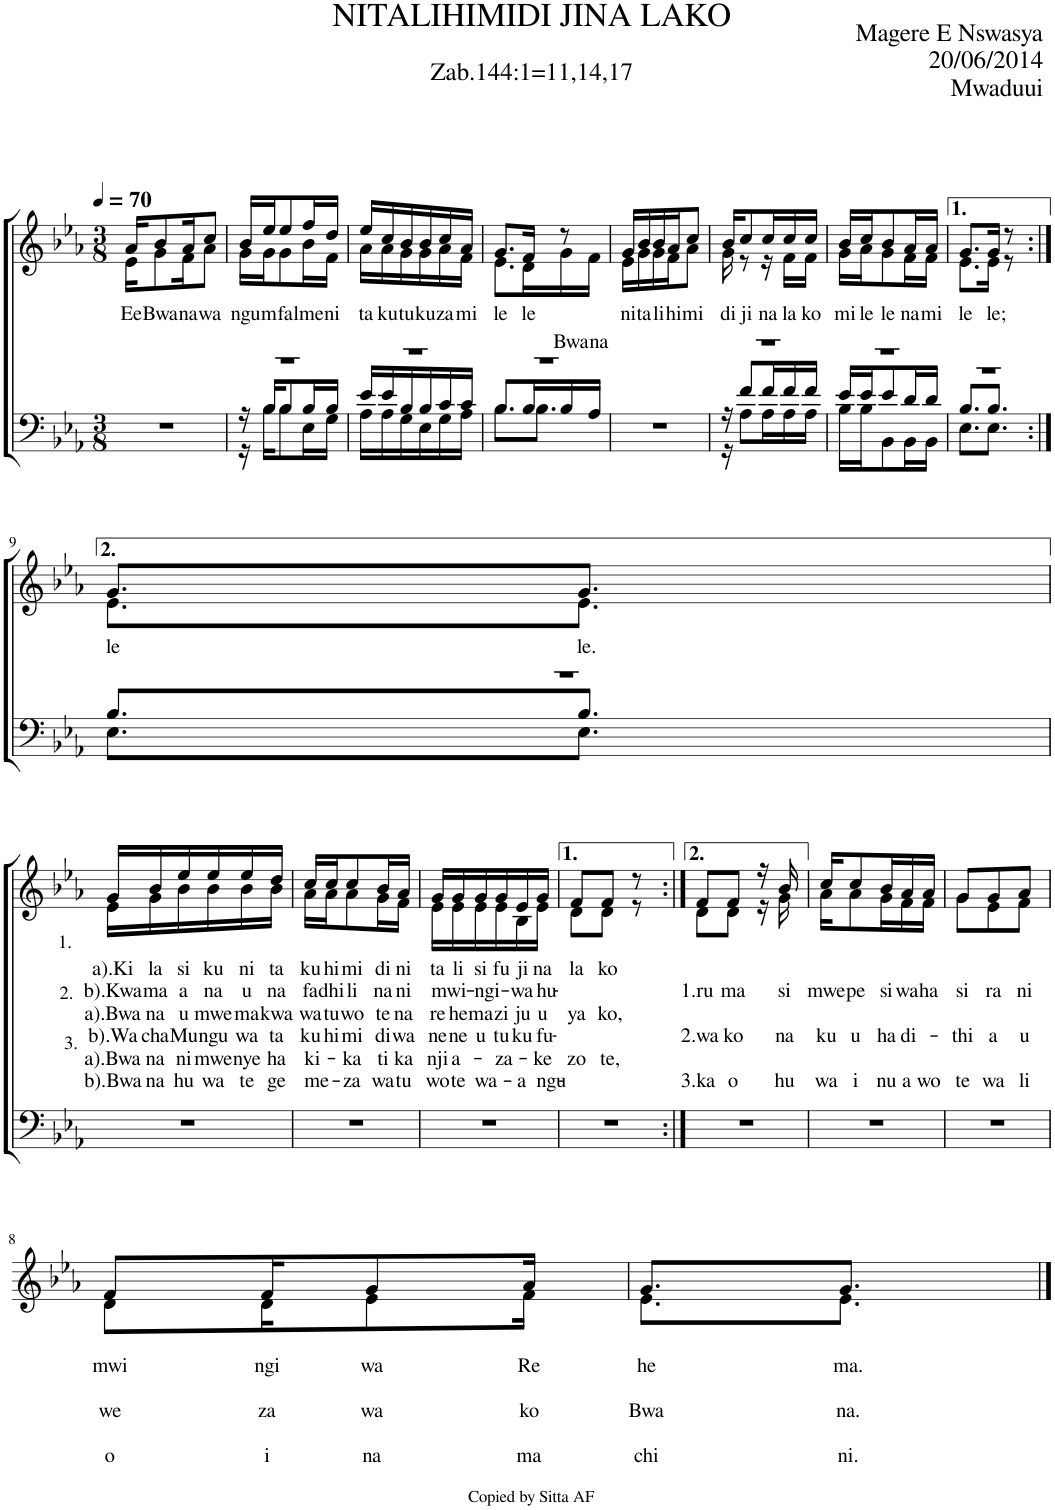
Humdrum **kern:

**kern	**text	**kern	**text	**text	**text	**text	**text	**text	**text
*part2	*part2	*part1	*part1	*part1	*part1	*part1	*part1	*part1	*part1
*staff2	*staff2	*staff1	*staff1	*staff1	*staff1	*staff1	*staff1	*staff1	*staff1
*I"Tenor/Bass	*	*I"Soprano/Alto	*	*	*	*	*	*	*
*clefF4	*	*clefG2	*	*	*	*	*	*	*
*	*	*Trd1c2	*	*	*	*	*	*	*
*k[b-e-a-]	*	*k[b-e-a-]	*	*	*	*	*	*	*
*M3/8	*	*M3/8	*	*	*	*	*	*	*
*MM70	*	*MM70	*	*	*	*	*	*	*
=1	=1	=1	=1	=1	=1	=1	=1	=1	=1
!	!	!	!	!LO:LY:b	!	!	!	!	!
*	*	*^	*	*	*	*	*	*	*
4.r	.	16a-/KL	16e-\KL	.	Ee	.	.	.	.	.
!	!	!	!	!	!LO:LY:b	!	!	!	!	!
.	.	8b-/	8g\	.	Bwa	.	.	.	.	.
!	!	!	!	!	!LO:LY:b	!	!	!	!	!
.	.	16a-/K	16f\K	.	na	.	.	.	.	.
!	!	!	!	!	!LO:LY:b	!	!	!	!	!
.	.	8cc/J	8a-\J	.	wa	.	.	.	.	.
=2	=2	=2	=2	=2	=2	=2	=2	=2	=2	=2
*^	*	*	*	*	*	*	*	*	*	*
*	*^	*	*	*	*	*	*	*	*	*	*
!	!	!	!	!	!	!	!LO:LY:b	!	!	!	!	!
4.r	16r	16r	.	16b-/LL	16g\LL	.	ngu	.	.	.	.	.
!	!	!	!	!	!	!	!LO:LY:b	!	!	!	!	!
.	16B-/KL	16B-\KL	.	16ee-/J	16g\J	.	m	.	.	.	.	.
!	!	!	!	!	!	!	!LO:LY:b	!	!	!	!	!
.	8B-/	8B-\	.	8ee-/	8g\	.	fa	.	.	.	.	.
!	!	!	!	!	!	!	!LO:LY:b	!	!	!	!	!
.	16B-/L	16E-\L	.	16ff/L	16b-\L	.	lme	.	.	.	.	.
!	!	!	!	!	!	!	!LO:LY:b	!	!	!	!	!
.	16B-/JJ	16G\JJ	.	16dd/JJ	16f\JJ	.	ni	.	.	.	.	.
=3	=3	=3	=3	=3	=3	=3	=3	=3	=3	=3	=3	=3
!	!	!	!	!	!	!	!LO:LY:b	!	!	!	!	!
4.r	16e-/LL	16A-\LL	.	16ee-/LL	16a-\LL	.	ta	.	.	.	.	.
!	!	!	!	!	!	!	!LO:LY:b	!	!	!	!	!
.	16e-/	16A-\	.	16cc/	16a-\	.	ku	.	.	.	.	.
!	!	!	!	!	!	!	!LO:LY:b	!	!	!	!	!
.	16B-/	16G\	.	16b-/	16g\	.	tu	.	.	.	.	.
!	!	!	!	!	!	!	!LO:LY:b	!	!	!	!	!
.	16B-/	16E-\	.	16b-/	16g\	.	ku	.	.	.	.	.
!	!	!	!	!	!	!	!LO:LY:b	!	!	!	!	!
.	16c/	16G\	.	16cc/	16a-\	.	za	.	.	.	.	.
!	!	!	!	!	!	!	!LO:LY:b	!	!	!	!	!
.	16c/JJ	16A-\JJ	.	16a-/JJ	16f\JJ	.	mi	.	.	.	.	.
=4	=4	=4	=4	=4	=4	=4	=4	=4	=4	=4	=4	=4
!	!	!	!	!	!	!	!LO:LY:b	!	!	!	!	!
4.r	8.B-/L	8.B-\L	.	8.g/L	8.e-\L	.	le	.	.	.	.	.
!	!	!	!	!	!	!	!LO:LY:b	!	!	!	!	!
.	16B-/L	8.B-\J	.	16f/Jk	16d\L	.	le	.	.	.	.	.
!	!	!	!LO:LY:a	!	!	!	!	!	!	!	!	!
.	16B-/	.	Bwa	8r	16g\	.	.	.	.	.	.	.
!	!	!	!LO:LY:a	!	!	!	!	!	!	!	!	!
.	16A-/JJ	.	na	.	16f\JJ	.	.	.	.	.	.	.
*	*v	*v	*	*	*	*	*	*	*	*	*	*
=5	=5	=5	=5	=5	=5	=5	=5	=5	=5	=5	=5
!	!	!	!	!	!	!LO:LY:b	!	!	!	!	!
*v	*v	*	*	*	*	*	*	*	*	*	*
4.r	.	16g/LL	16e-\LL	.	ni	.	.	.	.	.
!	!	!	!	!	!LO:LY:b	!	!	!	!	!
.	.	16b-/	16g\	.	ta	.	.	.	.	.
!	!	!	!	!	!LO:LY:b	!	!	!	!	!
.	.	16b-/	16g\	.	li	.	.	.	.	.
!	!	!	!	!	!LO:LY:b	!	!	!	!	!
.	.	16a-/J	16f\J	.	hi	.	.	.	.	.
!	!	!	!	!	!LO:LY:b	!	!	!	!	!
.	.	8cc/J	8a-\J	.	mi	.	.	.	.	.
=6	=6	=6	=6	=6	=6	=6	=6	=6	=6	=6
*^	*	*	*	*	*	*	*	*	*	*
*	*^	*	*	*	*	*	*	*	*	*	*
!	!	!	!	!	!	!	!LO:LY:b	!	!	!	!	!
4.r	16r	16r	.	16b-/KL	16g\	.	di	.	.	.	.	.
!	!	!	!	!	!	!	!LO:LY:b	!	!	!	!	!
.	8f/L	8A-\L	.	8cc/	8r	.	ji	.	.	.	.	.
!	!	!	!	!	!	!	!LO:LY:b	!	!	!	!	!
.	16f/L	16A-\L	.	16cc/L	16r	.	na	.	.	.	.	.
!	!	!	!	!	!	!	!LO:LY:b	!	!	!	!	!
.	16f/	16A-\	.	16cc/	16f\LL	.	la	.	.	.	.	.
!	!	!	!	!	!	!	!LO:LY:b	!	!	!	!	!
.	16f/JJ	16A-\JJ	.	16cc/JJ	16f\JJ	.	ko	.	.	.	.	.
=7	=7	=7	=7	=7	=7	=7	=7	=7	=7	=7	=7	=7
!	!	!	!	!	!	!	!LO:LY:b	!	!	!	!	!
4.r	16e-/LL	16B-\LL	.	16b-/LL	16g\LL	.	mi	.	.	.	.	.
!	!	!	!	!	!	!	!LO:LY:b	!	!	!	!	!
.	16e-/J	16B-\J	.	16cc/J	16a-\J	.	le	.	.	.	.	.
!	!	!	!	!	!	!	!LO:LY:b	!	!	!	!	!
.	8e-/	8BB-\	.	8b-/	8g\	.	le	.	.	.	.	.
!	!	!	!	!	!	!	!LO:LY:b	!	!	!	!	!
.	16d/L	16BB-\L	.	16a-/L	16f\L	.	na	.	.	.	.	.
!	!	!	!	!	!	!	!LO:LY:b	!	!	!	!	!
.	16d/JJ	16BB-\JJ	.	16a-/JJ	16f\JJ	.	mi	.	.	.	.	.
=8	=8	=8	=8	=8	=8	=8	=8	=8	=8	=8	=8	=8
!	!	!	!	!	!	!	!LO:LY:b	!	!	!	!	!
4.r	8.B-/L	8.E-\L	.	8.g/L	8.e-\L	.	le	.	.	.	.	.
!	!	!	!	!	!	!	!LO:LY:b	!	!	!	!	!
.	8.B-/J	8.E-\J	.	16g/Jk	16e-\Jk	.	le;	.	.	.	.	.
.	.	.	.	8r	8r	.	.	.	.	.	.	.
!!LO:LB:g=z	!!
=9:|!	=9:|!	=9:|!	=9:|!	=9:|!	=9:|!	=9:|!	=9:|!	=9:|!	=9:|!	=9:|!	=9:|!	=9:|!
!	!	!	!	!	!	!	!LO:LY:b	!	!	!	!	!
4.r	8.B-/L	8.E-\L	.	8.g/L	8.e-\L	.	le	.	.	.	.	.
!	!	!	!	!	!	!	!LO:LY:b	!	!	!	!	!
.	8.B-/J	8.E-\J	.	8.g/J	8.e-\J	.	le.	.	.	.	.	.
!!LO:LB:g=z	!!
=1	=1	=1	=1	=1	=1	=1	=1	=1	=1	=1	=1	=1
!	!	!	!	!LO:TX:b:t=1.	!	!	!	!	!	!	!	!
!	!	!	!	!LO:TX:b:t=2.	!	!	!	!	!	!	!	!
!	!	!	!	!LO:TX:b:t=3.	!	!	!	!	!	!	!	!
!	!	!	!	!	!	!	!LO:LY:b	!LO:LY:b	!LO:LY:b	!LO:LY:b	!LO:LY:b	!LO:LY:b
*v	*v	*v	*	*	*	*	*	*	*	*	*	*
4.r	.	16g/LL	16e-\LL	.	a).Ki	b).Kwa	a).Bwa	b).Wa	a).Bwa	b).Bwa
!	!	!	!	!	!LO:LY:b	!LO:LY:b	!LO:LY:b	!LO:LY:b	!LO:LY:b	!LO:LY:b
.	.	16b-/	16g\	.	la	ma	na	cha	na	na
!	!	!	!	!	!LO:LY:b	!LO:LY:b	!LO:LY:b	!LO:LY:b	!LO:LY:b	!LO:LY:b
.	.	16ee-/	16b-\	.	si	a	u	Mu	ni	hu
!	!	!	!	!	!LO:LY:b	!LO:LY:b	!LO:LY:b	!LO:LY:b	!LO:LY:b	!LO:LY:b
.	.	16ee-/	16b-\	.	ku	na	mwe	ngu	mwe	wa
!	!	!	!	!	!LO:LY:b	!LO:LY:b	!LO:LY:b	!LO:LY:b	!LO:LY:b	!LO:LY:b
.	.	16ee-/	16b-\	.	ni	u	ma	wa	nye	te
!	!	!	!	!	!LO:LY:b	!LO:LY:b	!LO:LY:b	!LO:LY:b	!LO:LY:b	!LO:LY:b
.	.	16dd/JJ	16b-\JJ	.	ta	na	kwa	ta	ha	ge
=2	=2	=2	=2	=2	=2	=2	=2	=2	=2	=2
!	!	!	!	!	!LO:LY:b	!LO:LY:b	!LO:LY:b	!LO:LY:b	!LO:LY:b	!LO:LY:b
4.r	.	16cc/LL	16a-\LL	.	ku	fa	wa	ku	ki-	me-
!	!	!	!	!	!LO:LY:b	!LO:LY:b	!LO:LY:b	!LO:LY:b	!	!
.	.	16cc/J	16a-\J	.	hi	dhi	tu	hi	.	.
!	!	!	!	!	!LO:LY:b	!LO:LY:b	!LO:LY:b	!LO:LY:b	!LO:LY:b	!LO:LY:b
.	.	8cc/	8a-\	.	mi	li	wo	mi	-ka	-za
!	!	!	!	!	!LO:LY:b	!LO:LY:b	!LO:LY:b	!LO:LY:b	!LO:LY:b	!LO:LY:b
.	.	16b-/L	16g\L	.	di	na	te	di	ti	wa
!	!	!	!	!	!LO:LY:b	!LO:LY:b	!LO:LY:b	!LO:LY:b	!LO:LY:b	!LO:LY:b
.	.	16a-/JJ	16f\JJ	.	ni	ni	na	wa	ka	tu
=3	=3	=3	=3	=3	=3	=3	=3	=3	=3	=3
!	!	!	!	!	!LO:LY:b	!LO:LY:b	!LO:LY:b	!LO:LY:b	!LO:LY:b	!LO:LY:b
4.r	.	16g/LL	16e-\LL	.	ta	mwi-	re	ne	nji	wo
!	!	!	!	!	!LO:LY:b	!	!LO:LY:b	!LO:LY:b	!LO:LY:b	!LO:LY:b
.	.	16g/	16e-\	.	li	.	he	ne	a-	te
!	!	!	!	!	!LO:LY:b	!LO:LY:b	!LO:LY:b	!LO:LY:b	!	!LO:LY:b
.	.	16g/	16e-\	.	si	-ngi-	ma	u	.	wa-
!	!	!	!	!	!LO:LY:b	!	!LO:LY:b	!LO:LY:b	!LO:LY:b	!
.	.	16g/	16e-\	.	fu	.	zi	tu	-za-	.
!	!	!	!	!	!LO:LY:b	!LO:LY:b	!LO:LY:b	!LO:LY:b	!	!LO:LY:b
.	.	16e-/	16B-\	.	ji	-wa	ju	ku	.	-a
!	!	!	!	!	!LO:LY:b	!LO:LY:b	!LO:LY:b	!LO:LY:b	!LO:LY:b	!LO:LY:b
.	.	16g/JJ	16e-\JJ	.	na	hu-	u	fu-	-ke	ngu-
=4	=4	=4	=4	=4	=4	=4	=4	=4	=4	=4
!	!	!	!	!	!LO:LY:b	!	!LO:LY:b	!	!LO:LY:b	!
4.r	.	8f/L	8d\L	.	la	.	ya	.	zo	.
!	!	!	!	!	!LO:LY:b	!	!LO:LY:b	!	!LO:LY:b	!
.	.	8f/J	8d\J	.	ko	.	ko,	.	te,	.
.	.	8r	8r	.	.	.	.	.	.	.
=5:|!	=5:|!	=5:|!	=5:|!	=5:|!	=5:|!	=5:|!	=5:|!	=5:|!	=5:|!	=5:|!
!	!	!	!	!	!	!LO:LY:b	!	!LO:LY:b	!	!LO:LY:b
4.r	.	8f/L	8d\L	.	.	-1.ru	.	-2.wa	.	-3.ka
!	!	!	!	!	!	!LO:LY:b	!	!LO:LY:b	!	!LO:LY:b
.	.	8f/J	8d\J	.	.	ma	.	ko	.	o
.	.	16r	16r	.	.	.	.	.	.	.
!	!	!	!	!	!	!LO:LY:b	!	!LO:LY:b	!	!LO:LY:b
.	.	16b-/	16g\	.	.	si	.	na	.	hu
=6	=6	=6	=6	=6	=6	=6	=6	=6	=6	=6
!	!	!	!	!	!	!LO:LY:b	!	!LO:LY:b	!	!LO:LY:b
4.r	.	16cc/KL	16a-\KL	.	.	mwe	.	ku	.	wa
!	!	!	!	!	!	!LO:LY:b	!	!LO:LY:b	!	!LO:LY:b
.	.	8cc/	8a-\	.	.	pe	.	u	.	i
!	!	!	!	!	!	!LO:LY:b	!	!LO:LY:b	!	!LO:LY:b
.	.	16b-/L	16g\L	.	.	si	.	ha	.	nu
!	!	!	!	!	!	!LO:LY:b	!	!LO:LY:b	!	!LO:LY:b
.	.	16a-/	16f\	.	.	wa	.	di-	.	a
!	!	!	!	!	!	!LO:LY:b	!	!	!	!LO:LY:b
.	.	16a-/JJ	16f\JJ	.	.	ha	.	.	.	wo
=7	=7	=7	=7	=7	=7	=7	=7	=7	=7	=7
!	!	!	!	!	!	!LO:LY:b	!	!LO:LY:b	!	!LO:LY:b
4.r	.	8g/L	8g\L	.	.	si	.	-thi	.	te
!	!	!	!	!	!	!LO:LY:b	!	!LO:LY:b	!	!LO:LY:b
.	.	8g/	8e-\	.	.	ra	.	a	.	wa
!	!	!	!	!	!	!LO:LY:b	!	!LO:LY:b	!	!LO:LY:b
.	.	8a-/J	8f\J	.	.	ni	.	u	.	li
!!LO:LB:g=z	!!
=8	=8	=8	=8	=8	=8	=8	=8	=8	=8	=8
!	!	!	!	!	!	!LO:LY:b	!	!LO:LY:b	!	!LO:LY:b
4.r	.	8f/L	8d\L	.	.	mwi	.	we	.	o
!	!	!	!	!	!	!LO:LY:b	!	!LO:LY:b	!	!LO:LY:b
.	.	16f/K	16d\K	.	.	ngi	.	za	.	i
!	!	!	!	!	!	!LO:LY:b	!	!LO:LY:b	!	!LO:LY:b
.	.	8g/	8e-\	.	.	wa	.	wa	.	na
!	!	!	!	!	!	!LO:LY:b	!	!LO:LY:b	!	!LO:LY:b
.	.	16a-/Jk	16f\Jk	.	.	Re	.	ko	.	ma
=9	=9	=9	=9	=9	=9	=9	=9	=9	=9	=9
!	!	!	!	!	!	!LO:LY:b	!	!LO:LY:b	!	!LO:LY:b
4.r	.	8.g/L	8.e-\L	.	.	he	.	Bwa	.	chi
!	!	!	!	!	!	!LO:LY:b	!	!LO:LY:b	!	!LO:LY:b
.	.	8.g/J	8.e-\J	.	.	ma.	.	na.	.	ni.
*	*	*v	*v	*	*	*	*	*	*	*
==	==	==	==	==	==	==	==	==	==
*-	*-	*-	*-	*-	*-	*-	*-	*-	*-
